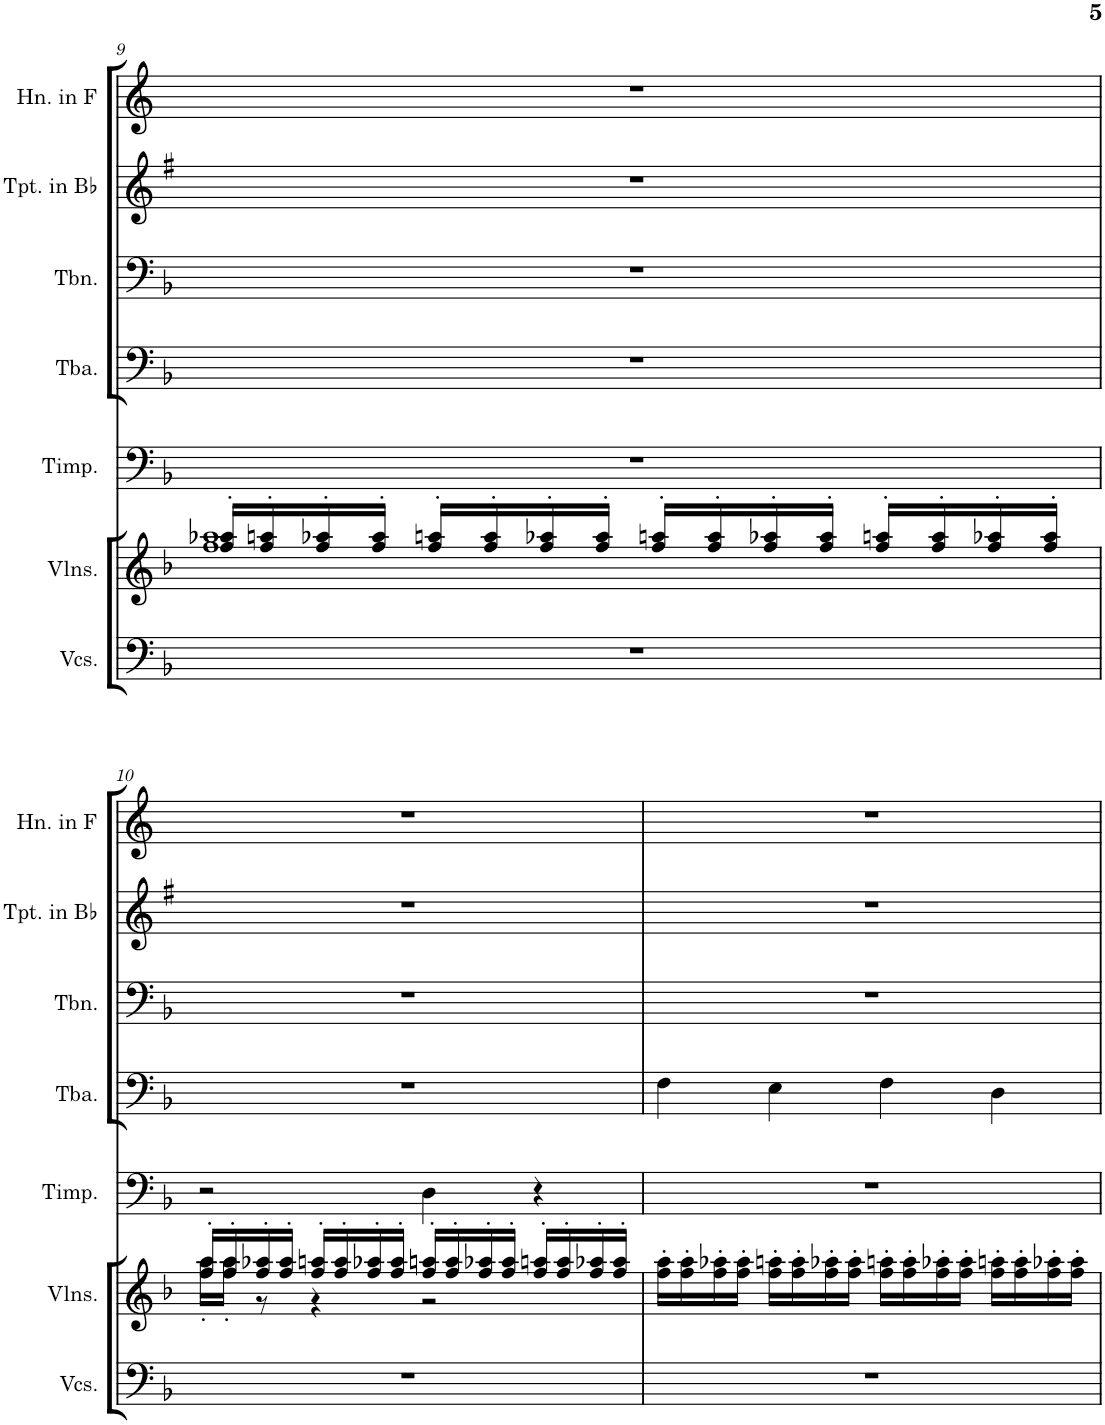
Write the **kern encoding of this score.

**kern	**kern	**kern	**kern	**kern	**kern	**kern
*part7	*part6	*part5	*part4	*part3	*part2	*part1
*staff7	*staff6	*staff5	*staff4	*staff3	*staff2	*staff1
*I"Violoncellos	*I"Violins	*I"Timpani	*I"Tuba	*I"Trombone	*I"Trumpet in Bb	*I"Horn in F
*I'Vcs.	*I'Vlns.	*I'Timp.	*I'Tba.	*I'Tbn.	*I'Tpt. in Bb	*I'Hn. in F
!!LO:PB:g=z
*clefF4	*clefG2	*clefF4	*clefF4	*clefF4	*clefG2	*clefG2
*	*	*	*	*	*Trd1c2	*Trd4c7
*k[b-]	*k[b-]	*k[b-]	*k[b-]	*k[b-]	*k[f#]	*k[]
*M4/4	*M4/4	*M4/4	*M4/4	*M4/4	*M4/4	*M4/4
=9	=9	=9	=9	=9	=9	=9
*	*^	*	*	*	*	*
1r	16ff/' 16aa/'LL	1ff 1aa-X	1r	1r	1r	1r	1r
.	16ff/' 16aan/'	.	.	.	.	.	.
.	16ff/' 16aa-X/'	.	.	.	.	.	.
.	16ff/' 16aa-/'JJ	.	.	.	.	.	.
.	16ff/' 16aan/'LL	.	.	.	.	.	.
.	16ff/' 16aa/'	.	.	.	.	.	.
.	16ff/' 16aa-X/'	.	.	.	.	.	.
.	16ff/' 16aa-/'JJ	.	.	.	.	.	.
.	16ff/' 16aan/'LL	.	.	.	.	.	.
.	16ff/' 16aa/'	.	.	.	.	.	.
.	16ff/' 16aa-X/'	.	.	.	.	.	.
.	16ff/' 16aa-/'JJ	.	.	.	.	.	.
.	16ff/' 16aan/'LL	.	.	.	.	.	.
.	16ff/' 16aa/'	.	.	.	.	.	.
.	16ff/' 16aa-X/'	.	.	.	.	.	.
.	16ff/' 16aa-/'JJ	.	.	.	.	.	.
!!LO:LB:g=z
=10	=10	=10	=10	=10	=10	=10	=10
1r	16ff/' 16aa/'LL	16ff\' 16aa\'LL	2r	1r	1r	1r	1r
.	16ff/' 16aa/'	16ff\' 16aa\'JJ	.	.	.	.	.
.	16ff/' 16aa-X/'	8r	.	.	.	.	.
.	16ff/' 16aa-/'JJ	.	.	.	.	.	.
.	16ff/' 16aan/'LL	4r	.	.	.	.	.
.	16ff/' 16aa/'	.	.	.	.	.	.
.	16ff/' 16aa-X/'	.	.	.	.	.	.
.	16ff/' 16aa-/'JJ	.	.	.	.	.	.
.	16ff/' 16aan/'LL	2r	4D\	.	.	.	.
.	16ff/' 16aa/'	.	.	.	.	.	.
.	16ff/' 16aa-X/'	.	.	.	.	.	.
.	16ff/' 16aa-/'JJ	.	.	.	.	.	.
.	16ff/' 16aan/'LL	.	4r	.	.	.	.
.	16ff/' 16aa/'	.	.	.	.	.	.
.	16ff/' 16aa-X/'	.	.	.	.	.	.
.	16ff/' 16aa-/'JJ	.	.	.	.	.	.
*	*v	*v	*	*	*	*	*
=11	=11	=11	=11	=11	=11	=11
1r	16ff\' 16aa\'LL	1r	4F\	1r	1r	1r
.	16ff\' 16aa\'	.	.	.	.	.
.	16ff\' 16aa-X\'	.	.	.	.	.
.	16ff\' 16aa-\'JJ	.	.	.	.	.
.	16ff\' 16aan\'LL	.	4E\	.	.	.
.	16ff\' 16aa\'	.	.	.	.	.
.	16ff\' 16aa-X\'	.	.	.	.	.
.	16ff\' 16aa-\'JJ	.	.	.	.	.
.	16ff\' 16aan\'LL	.	4F\	.	.	.
.	16ff\' 16aa\'	.	.	.	.	.
.	16ff\' 16aa-X\'	.	.	.	.	.
.	16ff\' 16aa-\'JJ	.	.	.	.	.
.	16ff\' 16aan\'LL	.	4D\	.	.	.
.	16ff\' 16aa\'	.	.	.	.	.
.	16ff\' 16aa-X\'	.	.	.	.	.
.	16ff\' 16aa-\'JJ	.	.	.	.	.
=	=	=	=	=	=	=
*-	*-	*-	*-	*-	*-	*-
